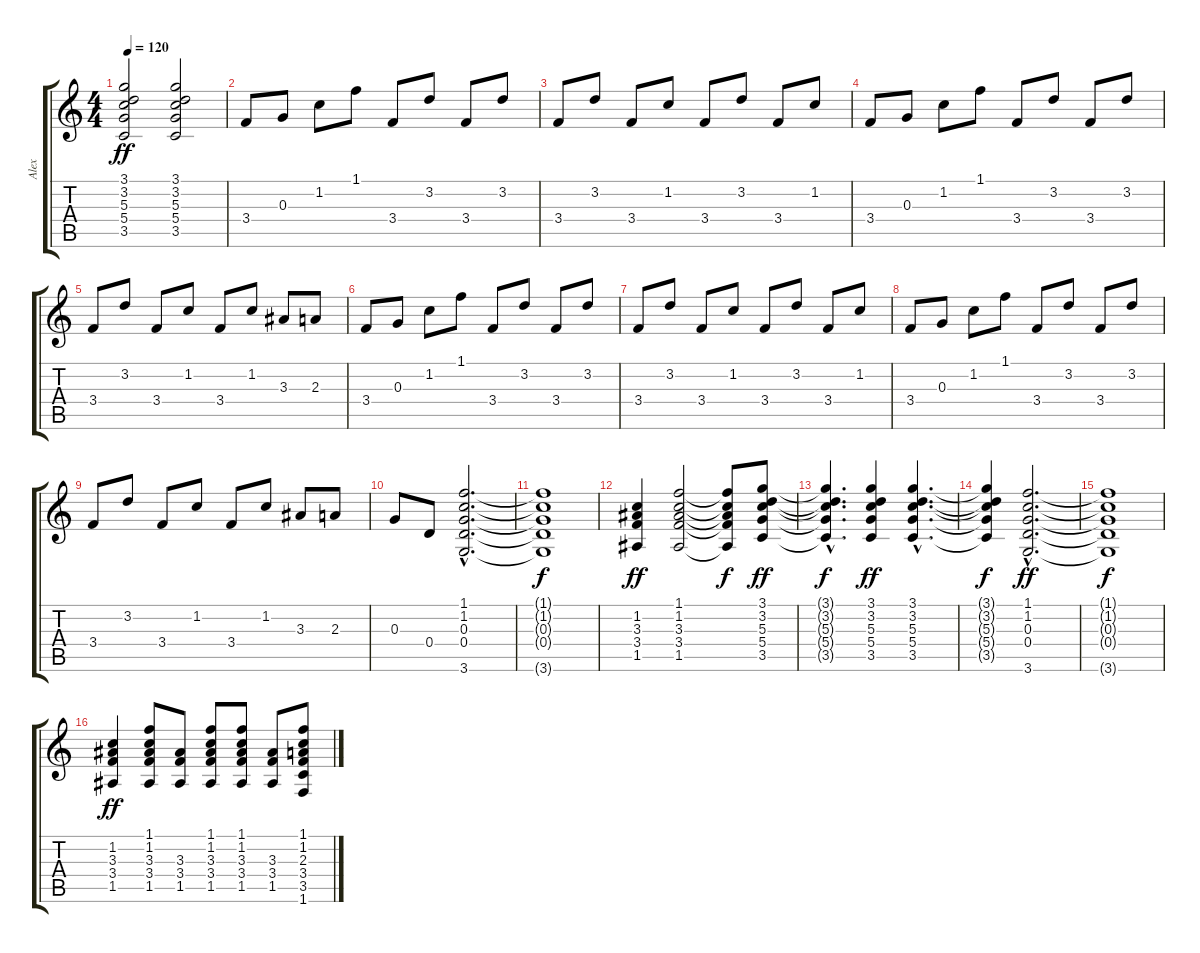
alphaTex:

\track ("Alex" "Alex") {instrument distortionguitar}
\staff {score tabs}
\tuning (E4 B3 G3 D3 A2 E2) {hide}
\ts (4 4)
\tempo 120
\clef g2
\ks c
(3.1 3.2 5.3 5.4 3.5).2{dy ff} (3.1 3.2 5.3 5.4 3.5).2 |
3.4.8{instrument electricguitarmuted} 0.3.8 1.2.8 1.1.8 3.4.8 3.2.8 3.4.8 3.2.8 |
3.4.8{instrument electricguitarmuted} 3.2.8 3.4.8 1.2.8 3.4.8 3.2.8 3.4.8 1.2.8 |
3.4.8{instrument electricguitarmuted} 0.3.8 1.2.8 1.1.8 3.4.8 3.2.8 3.4.8 3.2.8 |
3.4.8{instrument electricguitarmuted} 3.2.8 3.4.8 1.2.8 3.4.8 1.2.8 3.3.8 2.3.8 |
3.4.8{instrument electricguitarmuted} 0.3.8 1.2.8 1.1.8 3.4.8 3.2.8 3.4.8 3.2.8 |
3.4.8{instrument electricguitarmuted} 3.2.8 3.4.8 1.2.8 3.4.8 3.2.8 3.4.8 1.2.8 |
3.4.8{instrument electricguitarmuted} 0.3.8 1.2.8 1.1.8 3.4.8 3.2.8 3.4.8 3.2.8 |
3.4.8{instrument electricguitarmuted} 3.2.8 3.4.8 1.2.8 3.4.8 1.2.8 3.3.8 2.3.8 |
0.3.8{instrument distortionguitar} 0.4.8 (1.1{hac} 1.2{hac} 0.3{hac} 0.4{hac} 3.6{hac}).2{d} |
(1.1{t} 1.2{t} 0.3{t} 0.4{t} 3.6{t}).1{dy f} |
(1.2 3.3 3.4 1.5).4{dy ff} (1.1 1.2 3.3 3.4 1.5).2 (1.1{t} 1.2{t} 3.3{t} 3.4{t} 1.5{t}).8{dy f} (3.1 3.2 5.3 5.4 3.5).8{dy ff} |
(3.1{hac t} 3.2{hac t} 5.3{hac t} 5.4{hac t} 3.5{hac t}).4{d dy f} (3.1 3.2 5.3 5.4 3.5).4{dy ff} (3.1{hac} 3.2{hac} 5.3{hac} 5.4{hac} 3.5{hac}).4{d} |
(3.1{t} 3.2{t} 5.3{t} 5.4{t} 3.5{t}).4{dy f} (1.1{hac} 1.2{hac} 0.3{hac} 0.4{hac} 3.6{hac}).2{d dy ff} |
(1.1{t} 1.2{t} 0.3{t} 0.4{t} 3.6{t}).1{dy f} |
(1.2 3.3 3.4 1.5).4{dy ff} (1.1 1.2 3.3 3.4 1.5).8 (3.3 3.4 1.5).8 (1.1 1.2 3.3 3.4 1.5).8 (1.1 1.2 3.3 3.4 1.5).8 (3.3 3.4 1.5).8 (1.1 1.2 2.3 3.4 3.5 1.6).8
